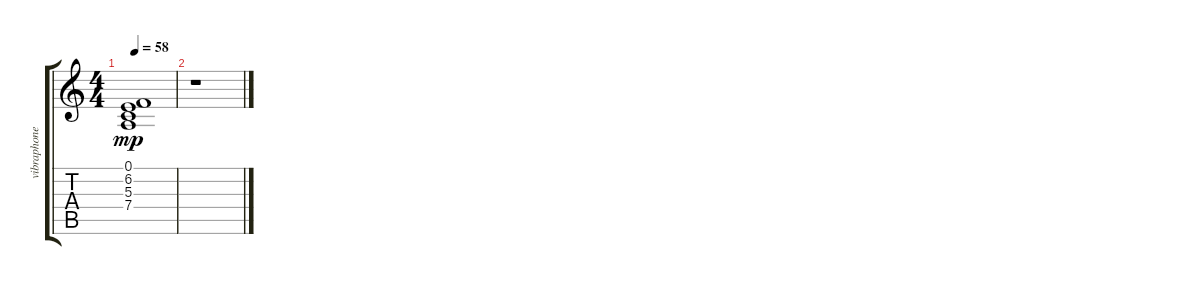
\track ("vibraphone" "vibraphone") {instrument vibraphone}
\staff {score tabs}
\tuning (E4 B3 G3 D3 A2 E2) {hide}
\ts (4 4)
\tempo 58
\clef g2
\ks c
(0.1 6.2 5.3 7.4).1{dy mp volume 12} |
r.1
